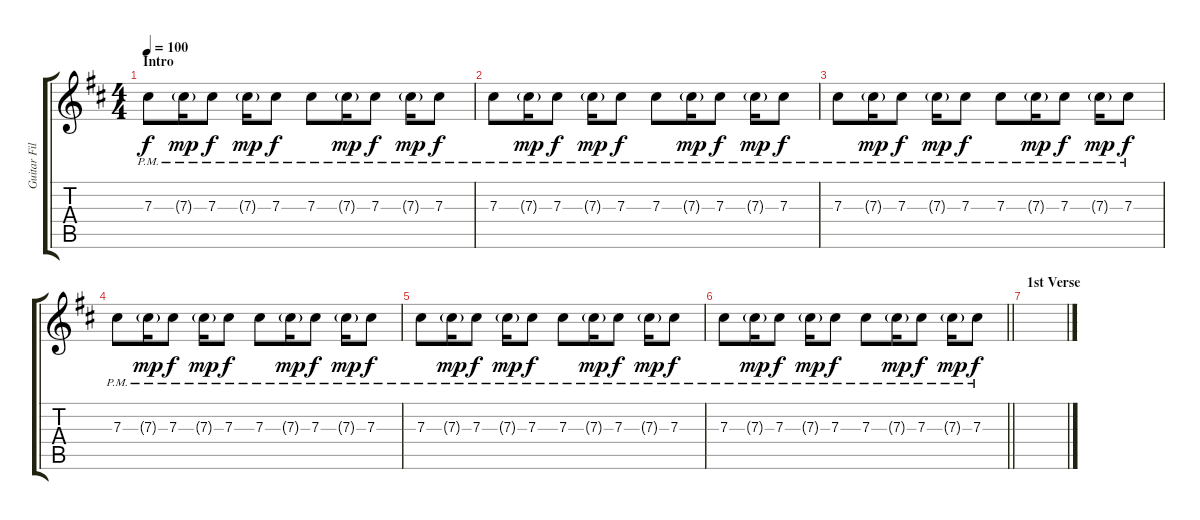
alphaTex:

\track ("Guitar Fills" "Guitar Fil") {instrument electricguitarjazz}
\staff {score tabs}
\tuning (Eb4 Bb3 Gb3 Db3 Ab2 Eb2) {hide}
\ts (4 4)
\section ("" "Intro")
\tempo 100
\clef g2
\ks d
7.3{pm}.8{dy f instrument electricguitarjazz} 7.3{g pm}.16{dy mp} 7.3{pm}.8{dy f} 7.3{g pm}.16{dy mp} 7.3{pm}.8{dy f} 7.3{pm}.8 7.3{g pm}.16{dy mp} 7.3{pm}.8{dy f} 7.3{g pm}.16{dy mp} 7.3{pm}.8{dy f} |
7.3{pm}.8 7.3{g pm}.16{dy mp} 7.3{pm}.8{dy f} 7.3{g pm}.16{dy mp} 7.3{pm}.8{dy f} 7.3{pm}.8 7.3{g pm}.16{dy mp} 7.3{pm}.8{dy f} 7.3{g pm}.16{dy mp} 7.3{pm}.8{dy f} |
7.3{pm}.8{volume 13} 7.3{g pm}.16{dy mp} 7.3{pm}.8{dy f} 7.3{g pm}.16{dy mp} 7.3{pm}.8{dy f} 7.3{pm}.8 7.3{g pm}.16{dy mp} 7.3{pm}.8{dy f} 7.3{g pm}.16{dy mp} 7.3{pm}.8{dy f} |
7.3{pm}.8 7.3{g pm}.16{dy mp} 7.3{pm}.8{dy f} 7.3{g pm}.16{dy mp} 7.3{pm}.8{dy f} 7.3{pm}.8 7.3{g pm}.16{dy mp} 7.3{pm}.8{dy f} 7.3{g pm}.16{dy mp} 7.3{pm}.8{dy f} |
7.3{pm}.8 7.3{g pm}.16{dy mp} 7.3{pm}.8{dy f} 7.3{g pm}.16{dy mp} 7.3{pm}.8{dy f} 7.3{pm}.8 7.3{g pm}.16{dy mp} 7.3{pm}.8{dy f} 7.3{g pm}.16{dy mp} 7.3{pm}.8{dy f} |
\barLineRight lightlight
7.3{pm}.8 7.3{g pm}.16{dy mp} 7.3{pm}.8{dy f} 7.3{g pm}.16{dy mp} 7.3{pm}.8{dy f} 7.3{pm}.8 7.3{g pm}.16{dy mp} 7.3{pm}.8{dy f} 7.3{g pm}.16{dy mp} 7.3{pm}.8{dy f} |
\section ("" "1st Verse")
